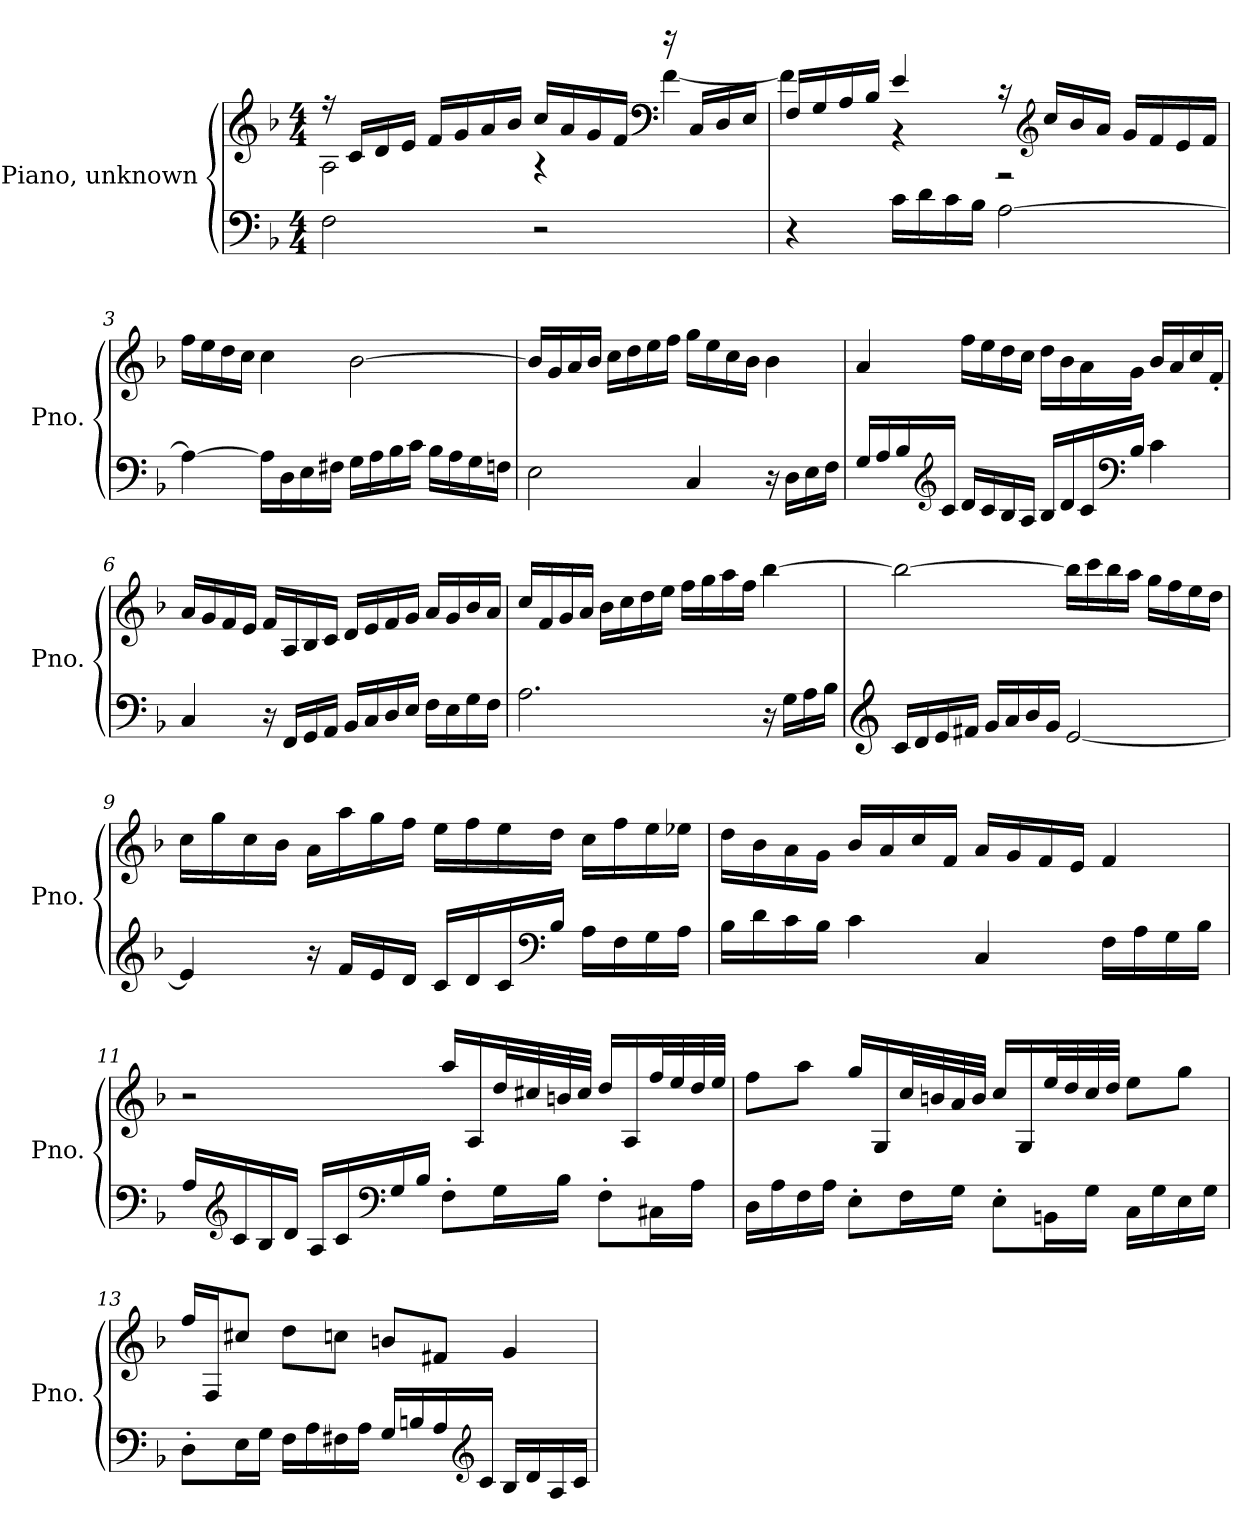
**kern	**kern
*part1	*part1
*staff2	*staff1
*I"Piano, unknown	*
*I'Pno.	*
*clefF4	*clefG2
*k[b-]	*k[b-]
*M4/4	*M4/4
*MM120	*MM120
=1	=1
*	*^
2F\	16r	2A\
.	16c/LL	.
.	16d/	.
.	16e/JJ	.
.	16f/LL	.
.	16g/	.
.	16a/	.
.	16b-/JJ	.
2r	16cc/LL	4r
.	16a/	.
.	16g/	.
.	16f/JJ	.
*	*clefF4	*
.	16r	[4f\
.	16C/LL	.
.	16D/	.
.	16E/JJ	.
=2	=2	=2
4r	16F/LL	4f\]
.	16G/	.
.	16A/	.
.	16B-/JJ	.
16c\LL	4e/	4r
16d\	.	.
16c\	.	.
16B-\JJ	.	.
[2A\	16r	2r
*	*clefG2	*
.	16cc/LL	.
.	16b-/	.
.	16a/JJ	.
.	16g/LL	.
.	16f/	.
.	16e/	.
.	16f/JJ	.
*	*v	*v
!!LO:LB:g=z
=3	=3
4A\_	16ff\LL
.	16ee\
.	16dd\
.	16cc\JJ
16A\LL]	4cc\
16D\	.
16E\	.
16F#X\JJ	.
16G\LL	[2b-\
16A\	.
16B-\	.
16c\JJ	.
16B-\LL	.
16A\	.
16G\	.
16Fn\JJ	.
=4	=4
2E\	16b-/LL]
.	16g/
.	16a/
.	16b-/JJ
.	16cc\LL
.	16dd\
.	16ee\
.	16ff\JJ
4C/	16gg\LL
.	16ee\
.	16cc\
.	16b-\JJ
16r	4b-\
16D\LL	.
16E\	.
16F\JJ	.
!!LO:LB:g=z
=5	=5
16G/LL	4a/
16A/	.
16B-/	.
*clefG2	*
16c/JJ	.
16d/LL	16ff\LL
16c/	16ee\
16B-/	16dd\
16A/JJ	16cc\JJ
16B-/LL	16dd\LL
16d/	16b-\
16c/	16a\
*clefF4	*
16B-/JJ	16g\JJ
4c\	16b-/LL
.	16a/
.	16cc/
.	16f'/JJ
=6	=6
4C/	16a/LL
.	16g/
.	16f/
.	16e/JJ
16r	16f/LL
16FF/LL	16A/
16GG/	16B-/
16AA/JJ	16c/JJ
16BB-/LL	16d/LL
16C/	16e/
16D/	16f/
16E/JJ	16g/JJ
16F\LL	16a/LL
16E\	16g/
16G\	16b-/
16F\JJ	16a/JJ
!!LO:LB:g=z
=7	=7
2.A\	16cc/LL
.	16f/
.	16g/
.	16a/JJ
.	16b-\LL
.	16cc\
.	16dd\
.	16ee\JJ
.	16ff\LL
.	16gg\
.	16aa\
.	16ff\JJ
16r	[4bb-\
16G\LL	.
16A\	.
16B-\JJ	.
=8	=8
*clefG2	*
16c/LL	2bb-\_
16d/	.
16e/	.
16f#X/JJ	.
16g/LL	.
16a/	.
16b-/	.
16g/JJ	.
[2e/	16bb-\LL]
.	16ccc\
.	16bb-\
.	16aa\JJ
.	16gg\LL
.	16ff\
.	16ee\
.	16dd\JJ
!!LO:LB:g=z
=9	=9
4e/]	16cc\LL
.	16gg\
.	16cc\
.	16b-\JJ
16r	16a\LL
16f/LL	16aa\
16e/	16gg\
16d/JJ	16ff\JJ
16c/LL	16ee\LL
16d/	16ff\
16c/	16ee\
*clefF4	*
16B-/JJ	16dd\JJ
16A\LL	16cc\LL
16F\	16ff\
16G\	16ee\
16A\JJ	16ee-X\JJ
=10	=10
16B-\LL	16dd\LL
16d\	16b-\
16c\	16a\
16B-\JJ	16g\JJ
4c\	16b-/LL
.	16a/
.	16cc/
.	16f/JJ
4C/	16a/LL
.	16g/
.	16f/
.	16e/JJ
16F\LL	4f/
16A\	.
16G\	.
16B-\JJ	.
!!LO:LB:g=z
=11	=11
16A/LL	2r
*clefG2	*
16c/	.
16B-/	.
16d/JJ	.
16A/LL	.
16c/	.
*clefF4	*
16G/	.
16B-/JJ	.
8F'\L	16aa/LL
.	16A/
16G\L	32dd/L
.	32cc#X/
16B-\JJ	32bn/
.	32cc#/JJJ
8F'\L	16dd/LL
.	16A/
16C#X\L	32ff/L
.	32ee/
16A\JJ	32dd/
.	32ee/JJJ
=12	=12
16D\LL	8ff\L
16A\	.
16F\	8aa\J
16A\JJ	.
8E'\L	16gg/LL
.	16G/
16F\L	32cc/L
.	32bn/
16G\JJ	32a/
.	32b/JJJ
8E'\L	16cc/LL
.	16G/
16BBn\L	32ee/L
.	32dd/
16G\JJ	32cc/
.	32dd/JJJ
16C\LL	8ee\L
16G\	.
16E\	8gg\J
16G\JJ	.
!!LO:PB:g=z
=13	=13
8D'\L	16ff/LL
.	16F/J
16E\L	8cc#X/J
16G\JJ	.
16F\LL	8dd\L
16A\	.
16F#X\	8ccn\J
16A\JJ	.
16G/LL	8bn/L
16Bn/	.
16A/	8f#X/J
*clefG2	*
16c/JJ	.
16B/LL	4g/
16d/	.
16A/	.
16c/JJ	.
=	=
*-	*-
